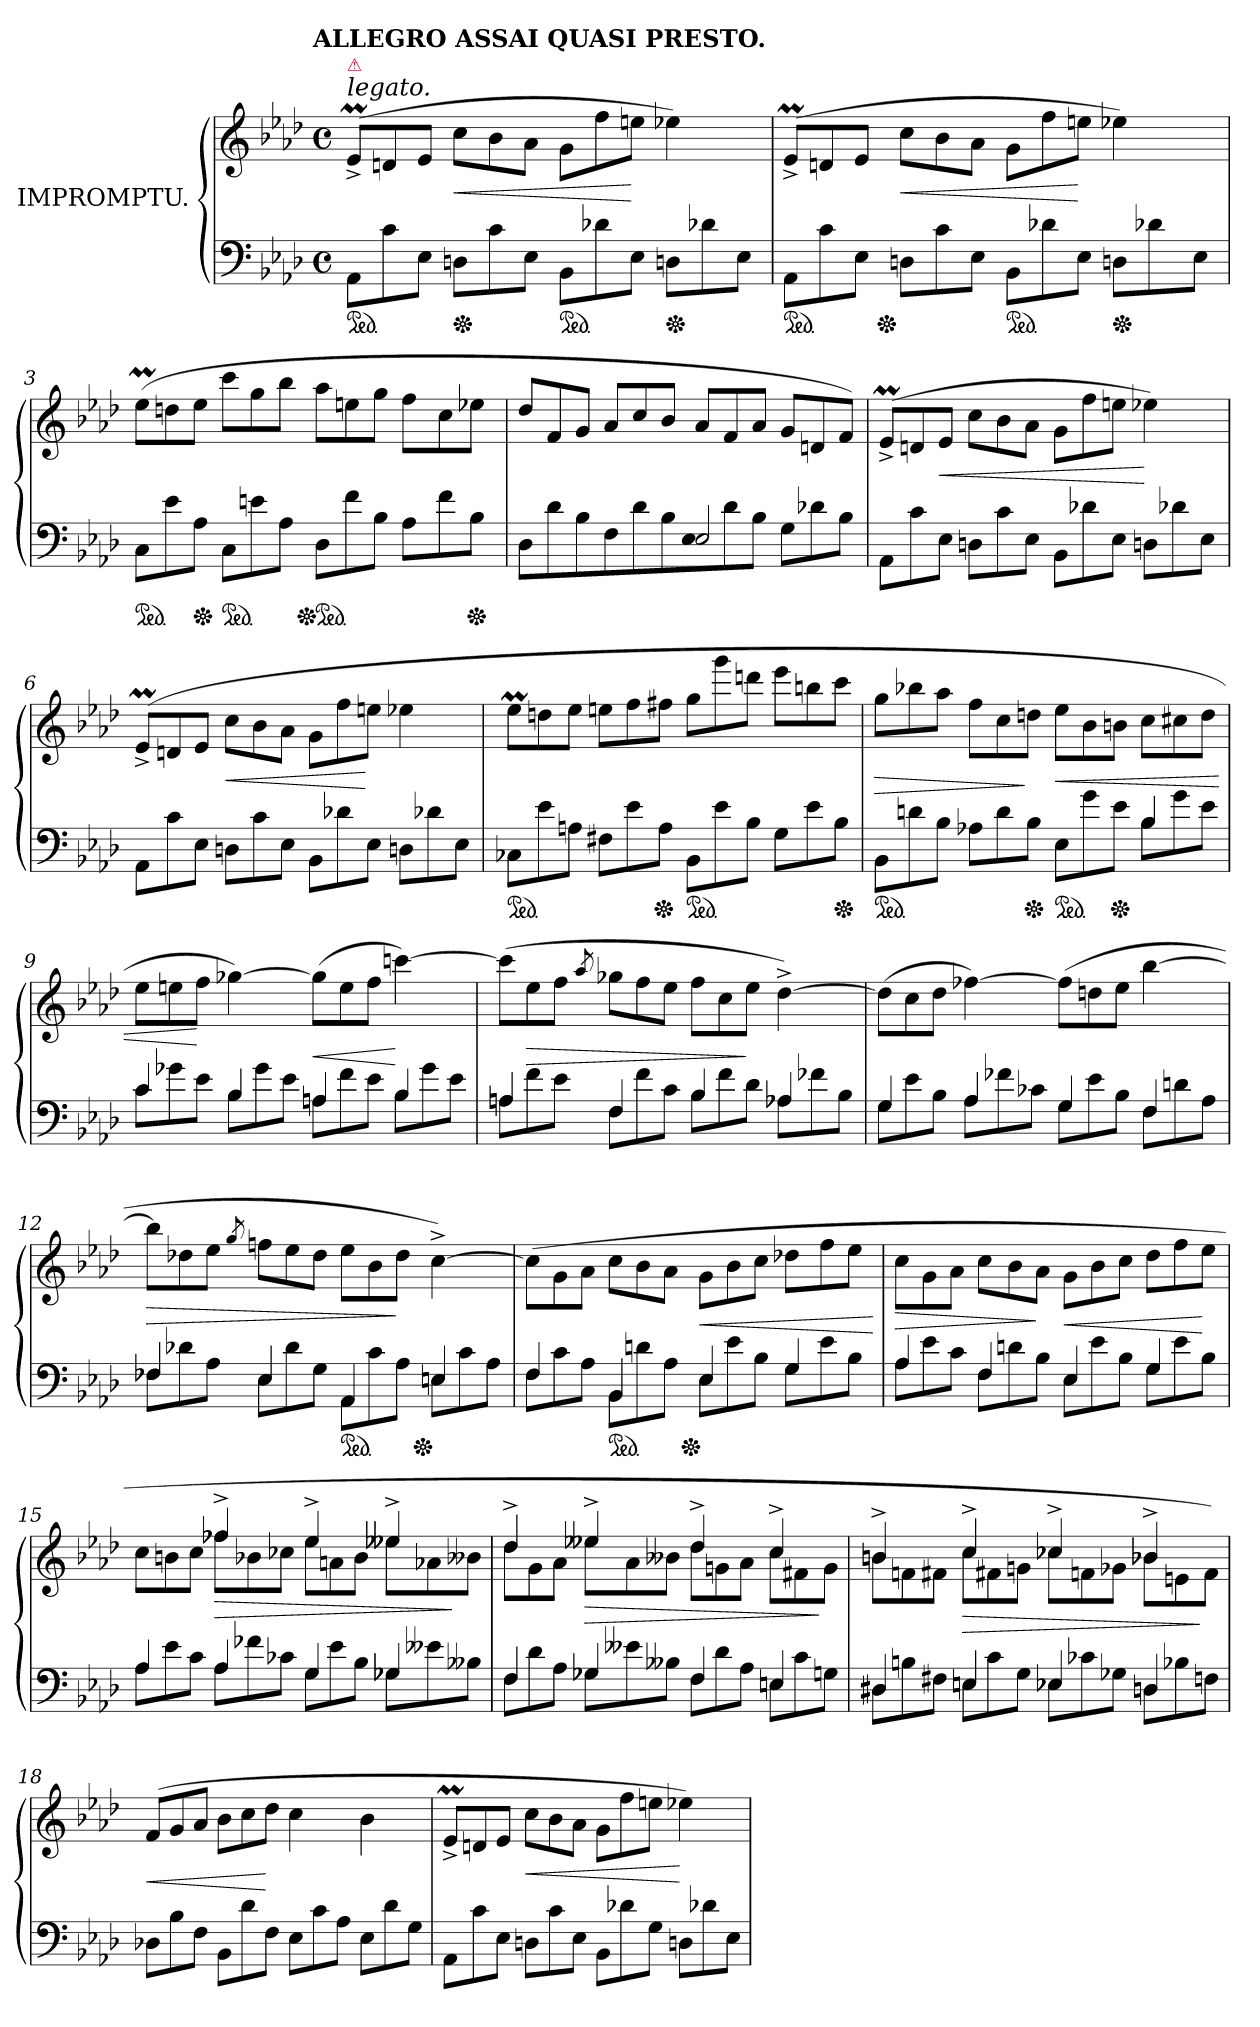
**kern	**kern	**dynam
*part1	*part1	*part1
*staff2	*staff1	*staff1/2
*I"IMPROMPTU.	*	*
*clefF4	*clefG2	*
*k[b-e-a-d-]	*k[b-e-a-d-]	*
*A-:	*A-:	*
!!LO:TX:omd:t=ALLEGRO ASSAI QUASI PRESTO.
*M4/4	*M4/4	*
*met(c)	*met(c)	*
*MM132	*MM132	*
*Xtuplet	*Xtuplet	*
=1	=1	=1
!	!LO:TX:a:i:t=legato.	!
!	!LO:TX:a:color=crimson:t=⚠	!
*ped	*	*
12AA-\L	(>12e-M^</L	.
12c	12dn	.
12E-J	12e-J	.
*Xped	*	*
12Dn\L	12ccL	<
12c	12b-	.
12E-J	12a-J	.
*ped	*	*
12BB-\L	12g\L	.
12d-X	12ff	.
12E-J	12eenJ	[
*Xped	*	*
12Dn\L	4ee-X\)	.
12d-X	.	.
12E-J	.	.
=2	=2	=2
*ped	*	*
*	*^	*
12AA-\L	(>12e-M^</L	6ryy	.
12c	12dn	.	.
12E-J	12e-J	24ryy	.
*Xped	*	*	*
.	.	3%2ryy	.
12Dn\L	12ccL	.	<
12c	12b-	.	.
12E-J	12a-J	.	.
*ped	*	*	*
12BB-\L	12g\L	.	.
12d-X	12ff	.	.
12E-J	12eenJ	.	[
*Xped	*	*	*
12Dn\L	4ee-X\)	.	.
12d-X	.	.	.
.	.	12.ryy	.
12E-J	.	.	.
=3	=3	=3	=3
*ped	*	*	*
12C\L	(>12ee-M\L	3ryy	.
12e-	12ddn	.	.
*Xped	*	*	*
12A-J	12ee-J	.	.
*ped	*	*	*
12C\L	12ccc\L	.	.
12en	12gg	12.ryy	.
12A-J	12bb-J	.	.
*Xped	*	*	*
.	.	3ryy	.
*ped	*	*	*
12D-\L	12aa-\L	.	.
12f	12een	.	.
12B-J	12ggJ	.	.
12A-\L	12ff\L	.	.
.	.	6ryy	.
12f	12cc	.	.
*Xped	*	*	*
12B-J	12ee-XJ	.	.
.	.	24ryy	.
*	*v	*v	*
=4	=4	=4
*^	*	*
2ryy	12D-\L	12dd-/L	.
.	12d-	12f	.
.	12B-J	12gJ	.
.	12F\L	12a-/L	.
.	12d-	12cc	.
.	12B-J	12b-J	.
!	!LO:N:vis=2	!	!
2E-/	12E-\	12a-/L	.
.	12d-	12f	.
.	12B-J	12a-J	.
.	12G\L	12g/L	.
.	12d-X	12dn	.
.	12B-J	12fJ)	.
*v	*v	*	*
=5	=5	=5
12AA-\L	(>12e-M^</L	.
12c	12dn	.
12E-J	12e-J	<
12Dn\L	12cc\L	.
12c	12b-	.
12E-J	12a-J	.
12BB-\L	12g\L	.
12d-X	12ff	.
12E-J	12eenJ	.
12Dn\L	4ee-X\)	[
12d-X	.	.
12E-J	.	.
=6	=6	=6
12AA-\L	(>12e-M^</L	.
12c	12dn	.
12E-J	12e-J	.
12Dn\L	12cc\L	<
12c	12b-	.
12E-J	12a-J	.
12BB-\L	12g\L	.
12d-X	12ff	.
12E-J	12eenJ	[
12Dn\L	4ee-X\	.
12d-X	.	.
12E-J	.	.
=7	=7	=7
*ped	*	*
12C-X\L	12ee-M\L	.
12e-	12ddn	.
12AnJ	12ee-J	.
12F#X\L	12een\L	.
12e-	12ff	.
*Xped	*	*
12AJ	12ff#XJ	.
*ped	*	*
12BB-\L	12gg\L	.
12e-	12ggg	.
12B-J	12dddnJ	.
12G\L	12eee-\L	.
12e-	12bbn	.
*Xped	*	*
12B-J	12cccJ	.
=8	=8	=8
*^	*	*
*ped	*	*	*
12ryy	12BB-\L	12gg\L	>
12ryy	12dn	12bb-X	.
12ryy	12B-J	12aa-J	.
12ryy	12A-X\L	12ff\L	.
12ryy	12d	12cc	.
*Xped	*	*	*
12ryy	12B-J	12ddnJ	]
*ped	*	*	*
12ryy	12E-\L	12ee-\L	<
12ryy	12g	12b-	.
*Xped	*	*	*
12ryy	12e-J	12bnJ	.
4B-/	12B-\L	12cc\L	.
.	12g	12cc#X	.
.	12e-J	12ddJ	.
=9	=9	=9	=9
4c/	12c\L	12ee-\L	.
.	12g-X	12een	.
.	12e-J	12ffJ	[
4B-/	12B-\L	[4gg-X)	.
.	12g-	.	.
.	12e-J	.	.
4An/	12An\L	(>12gg-\L]	<
.	12f	12ee	.
.	12e-J	12ffJ	.
4B-/	12B-\L	[4cccn)	[
.	12g-	.	.
.	12e-J	.	.
=10	=10	=10	=10
4An/	12An\L	(>12ccc\L]	.
.	12f	12ee-	>
.	12e-J	12ffJ	.
.	.	8qaa-/	.
4F/	12F\L	12gg-X\L	.
.	12f	12ff	.
.	12cJ	12ee-J	.
4B-/	12B-\L	12ff\L	.
.	12f	12cc	.
.	12d-J	12ee-J	]
4A-X/	12A-X\L	[4dd-^<\)	.
.	12f-X	.	.
.	12B-J	.	.
=11	=11	=11	=11
4G/	12G\L	(>12dd-\L]	.
.	12e-	12cc	.
.	12B-J	12dd-J	.
4A-/	12A-\L	[4ff-X\)	.
.	12f-X	.	.
.	12c-XJ	.	.
4G/	12G\L	(>12ff-\L]	.
.	12e-	12ddn	.
.	12B-J	12ee-J	.
4F/	12F\L	[4bb-\	.
.	12dn	.	.
.	12A-J	.	.
=12	=12	=12	=12
*	*	*^	*
4F-X/	12F-X\L	12bb-\L]	3%2ryy	>
.	12d-X	12dd-X	.	.
.	12A-J	12ee-J	.	.
.	.	8qgg/	.	.
4E-/	12E-\L	12ffn\L	.	.
.	12d-	12ee-	.	.
.	12GJ	12dd-J	.	.
*ped	*	*	*	*
4AA-/	12AA-\L	12ee-\L	.	.
.	12c	12b-	.	.
.	12A-J	12dd-J	24ryy	]
*Xped	*	*	*	*
.	.	.	6..ryy	.
4En/	12En\L	[4cc^<\)	.	.
.	12c	.	.	.
.	12A-J	.	.	.
=13	=13	=13	=13	=13
4F/	12F\L	(>12cc\L]	3ryy	.
.	12c	12g	.	.
.	12A-J	12a-J	.	.
*ped	*	*	*	*
4BB-/	12BB-\L	12cc\L	.	.
.	12dn	12b-	12.ryy	.
.	12A-J	12a-J	.	.
*Xped	*	*	*	*
.	.	.	3ryy	.
4E-/	12E-\L	12g\L	.	<
.	12e-	12b-	.	.
.	12B-J	12ccJ	.	.
4G/	12G\L	12dd-X\L	.	.
.	.	.	6ryy	.
.	12e-	12ff	.	.
.	12B-J	12ee-J	.	.
.	.	.	24ryy	.
*v	*v	*	*	*
.	.	.	[
*	*v	*v	*
=14	=14	=14
*^	*	*
4A-/	12A-\L	12cc\L	>
.	12e-	12g	.
.	12cJ	12a-J	.
4F/	12F\L	12cc\L	.
.	12dn	12b-	.
.	12B-J	12a-J	]
4E-/	12E-\L	12g\L	<
.	12e-	12b-	.
.	12B-J	12ccJ	.
4G/	12G\L	12dd-\L	.
.	12e-	12ff	.
.	12B-J	12ee-J	[
=15	=15	=15	=15
*	*	*^	*
4A-/	12A-\L	4ryy	12cc\L	.
.	12e-	.	12bn	.
.	12cJ	.	12ccJ	.
4A-/	12A-\L	4ff-X^>/	12ff-X\L	>
.	12f-X	.	12b-X	.
.	12c-XJ	.	12cc-XJ	.
4G/	12G\L	4ee-^>/	12ee-\L	.
.	12e-	.	12an	.
.	12B-J	.	12b-J	.
4G-X	12G-X\L	4ee--X^>/	12ee--X\L	.
.	12e--X	.	12a-X	.
.	12B--XJ	.	12b--XJ	]
=16	=16	=16	=16	=16
4F/	12F\L	4dd-^>/	12dd-\L	.
.	12d-	.	12g	.
.	12A-J	.	12a-J	.
4G-X/	12G-X\L	4ee--X^>/	12ee--X\L	>
.	12e--X	.	12a-	.
.	12B--XJ	.	12b--XJ	.
4F/	12F\L	4dd-^>/	12dd-\L	.
.	12d-	.	12gn	.
.	12A-J	.	12a-J	.
4En/	12En\L	4cc^>/	12cc\L	.
.	12c	.	12f#X	.
.	12GnJ	.	12gJ	]
=17	=17	=17	=17	=17
4D#X/	12D#X\L	4bn^>/	12bn\L	.
.	12Bn	.	12fn	.
.	12F#XJ	.	12f#XJ	.
4En/	12En\L	4cc^>/	12cc\L	>
.	12c	.	12f#X	.
.	12GJ	.	12gnJ	.
4E-X/	12E-X\L	4cc-X^>/	12cc-X\L	.
.	12c-X	.	12fn	.
.	12G-XJ	.	12g-XJ	.
4Dn/	12Dn\L	4b-X^>/	12b-X\L	.
.	12B-X	.	12en	.
.	12FnJ	.	12fJ)	]
*v	*v	*	*	*
*	*v	*v	*
=18	=18	=18
12D-X\L	(>12f/L	<
12B-	12g	.
12FJ	12a-J	.
12BB-\L	12b-\L	.
12d-	12cc	.
12FJ	12dd-J	[
12E-\L	4cc\	.
12c	.	.
12A-J	.	.
12E-\L	4b-\	.
12d-	.	.
12GJ	.	.
=19	=19	=19
12AA-\L	12e-M^</L	.
12c	12dn	.
12E-J	12e-J	.
12Dn\L	12cc\L	<
12c	12b-	.
12E-J	12a-J	.
12BB-\L	12g\L	.
12d-X	12ff	.
12GJ	12eenJ	.
12Dn\L	4ee-X)	[
12d-X	.	.
12E-J	.	.
=	=	=
*-	*-	*-
